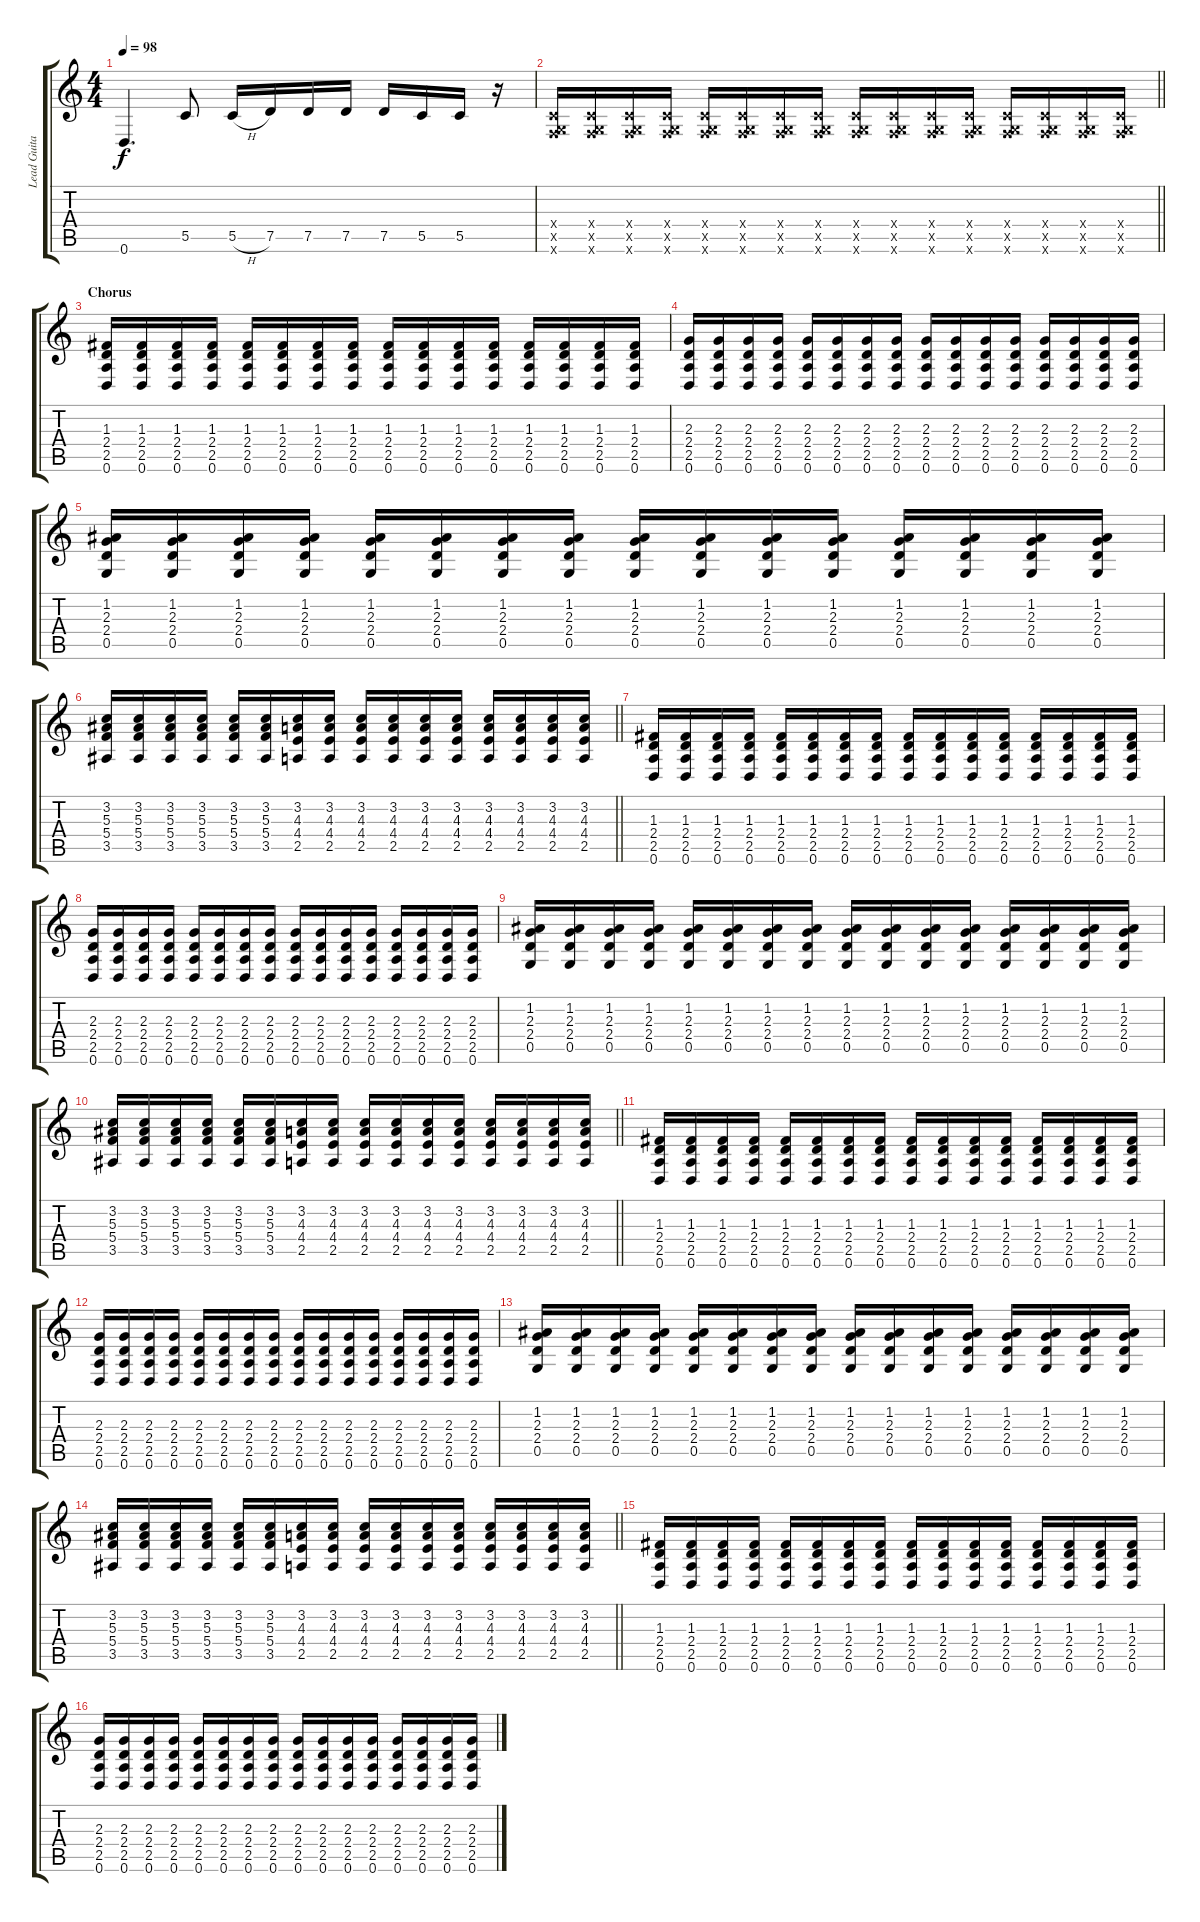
\track ("Lead Guitar " "Lead Guita") {instrument distortionguitar bank 32}
\staff {score tabs}
\tuning (D4 A3 F3 C3 G2 D2) {hide}
\ts (4 4)
\tempo 98
\clef g2
\ks c
0.6.4{d dy f} 5.5.8 5.5{h}.16 7.5.16 7.5.16 7.5.16 7.5.16 5.5.16 5.5.16 r.16 |
\barLineRight lightlight
(0.4{x} 0.5{x} 3.6{x}).16 (0.4{x} 0.5{x} 3.6{x}).16 (0.4{x} 0.5{x} 3.6{x}).16 (0.4{x} 0.5{x} 3.6{x}).16 (0.4{x} 0.5{x} 3.6{x}).16 (0.4{x} 0.5{x} 3.6{x}).16 (0.4{x} 0.5{x} 3.6{x}).16 (0.4{x} 0.5{x} 3.6{x}).16 (0.4{x} 0.5{x} 3.6{x}).16 (0.4{x} 0.5{x} 3.6{x}).16 (0.4{x} 0.5{x} 3.6{x}).16 (0.4{x} 0.5{x} 3.6{x}).16 (0.4{x} 0.5{x} 3.6{x}).16 (0.4{x} 0.5{x} 3.6{x}).16 (0.4{x} 0.5{x} 3.6{x}).16 (0.4{x} 0.5{x} 3.6{x}).16 |
\section ("" "Chorus")
(1.3 2.4 2.5 0.6).16 (1.3 2.4 2.5 0.6).16 (1.3 2.4 2.5 0.6).16 (1.3 2.4 2.5 0.6).16 (1.3 2.4 2.5 0.6).16 (1.3 2.4 2.5 0.6).16 (1.3 2.4 2.5 0.6).16 (1.3 2.4 2.5 0.6).16 (1.3 2.4 2.5 0.6).16 (1.3 2.4 2.5 0.6).16 (1.3 2.4 2.5 0.6).16 (1.3 2.4 2.5 0.6).16 (1.3 2.4 2.5 0.6).16 (1.3 2.4 2.5 0.6).16 (1.3 2.4 2.5 0.6).16 (1.3 2.4 2.5 0.6).16 |
(2.3 2.4 2.5 0.6).16 (2.3 2.4 2.5 0.6).16 (2.3 2.4 2.5 0.6).16 (2.3 2.4 2.5 0.6).16 (2.3 2.4 2.5 0.6).16 (2.3 2.4 2.5 0.6).16 (2.3 2.4 2.5 0.6).16 (2.3 2.4 2.5 0.6).16 (2.3 2.4 2.5 0.6).16 (2.3 2.4 2.5 0.6).16 (2.3 2.4 2.5 0.6).16 (2.3 2.4 2.5 0.6).16 (2.3 2.4 2.5 0.6).16 (2.3 2.4 2.5 0.6).16 (2.3 2.4 2.5 0.6).16 (2.3 2.4 2.5 0.6).16 |
(1.2 2.3 2.4 0.5).16 (1.2 2.3 2.4 0.5).16 (1.2 2.3 2.4 0.5).16 (1.2 2.3 2.4 0.5).16 (1.2 2.3 2.4 0.5).16 (1.2 2.3 2.4 0.5).16 (1.2 2.3 2.4 0.5).16 (1.2 2.3 2.4 0.5).16 (1.2 2.3 2.4 0.5).16 (1.2 2.3 2.4 0.5).16 (1.2 2.3 2.4 0.5).16 (1.2 2.3 2.4 0.5).16 (1.2 2.3 2.4 0.5).16 (1.2 2.3 2.4 0.5).16 (1.2 2.3 2.4 0.5).16 (1.2 2.3 2.4 0.5).16 |
\barLineRight lightlight
(3.2 5.3 5.4 3.5).16 (3.2 5.3 5.4 3.5).16 (3.2 5.3 5.4 3.5).16 (3.2 5.3 5.4 3.5).16 (3.2 5.3 5.4 3.5).16 (3.2 5.3 5.4 3.5).16 (3.2 4.3 4.4 2.5).16 (3.2 4.3 4.4 2.5).16 (3.2 4.3 4.4 2.5).16 (3.2 4.3 4.4 2.5).16 (3.2 4.3 4.4 2.5).16 (3.2 4.3 4.4 2.5).16 (3.2 4.3 4.4 2.5).16 (3.2 4.3 4.4 2.5).16 (3.2 4.3 4.4 2.5).16 (3.2 4.3 4.4 2.5).16 |
(1.3 2.4 2.5 0.6).16 (1.3 2.4 2.5 0.6).16 (1.3 2.4 2.5 0.6).16 (1.3 2.4 2.5 0.6).16 (1.3 2.4 2.5 0.6).16 (1.3 2.4 2.5 0.6).16 (1.3 2.4 2.5 0.6).16 (1.3 2.4 2.5 0.6).16 (1.3 2.4 2.5 0.6).16 (1.3 2.4 2.5 0.6).16 (1.3 2.4 2.5 0.6).16 (1.3 2.4 2.5 0.6).16 (1.3 2.4 2.5 0.6).16 (1.3 2.4 2.5 0.6).16 (1.3 2.4 2.5 0.6).16 (1.3 2.4 2.5 0.6).16 |
(2.3 2.4 2.5 0.6).16 (2.3 2.4 2.5 0.6).16 (2.3 2.4 2.5 0.6).16 (2.3 2.4 2.5 0.6).16 (2.3 2.4 2.5 0.6).16 (2.3 2.4 2.5 0.6).16 (2.3 2.4 2.5 0.6).16 (2.3 2.4 2.5 0.6).16 (2.3 2.4 2.5 0.6).16 (2.3 2.4 2.5 0.6).16 (2.3 2.4 2.5 0.6).16 (2.3 2.4 2.5 0.6).16 (2.3 2.4 2.5 0.6).16 (2.3 2.4 2.5 0.6).16 (2.3 2.4 2.5 0.6).16 (2.3 2.4 2.5 0.6).16 |
(1.2 2.3 2.4 0.5).16 (1.2 2.3 2.4 0.5).16 (1.2 2.3 2.4 0.5).16 (1.2 2.3 2.4 0.5).16 (1.2 2.3 2.4 0.5).16 (1.2 2.3 2.4 0.5).16 (1.2 2.3 2.4 0.5).16 (1.2 2.3 2.4 0.5).16 (1.2 2.3 2.4 0.5).16 (1.2 2.3 2.4 0.5).16 (1.2 2.3 2.4 0.5).16 (1.2 2.3 2.4 0.5).16 (1.2 2.3 2.4 0.5).16 (1.2 2.3 2.4 0.5).16 (1.2 2.3 2.4 0.5).16 (1.2 2.3 2.4 0.5).16 |
\barLineRight lightlight
(3.2 5.3 5.4 3.5).16 (3.2 5.3 5.4 3.5).16 (3.2 5.3 5.4 3.5).16 (3.2 5.3 5.4 3.5).16 (3.2 5.3 5.4 3.5).16 (3.2 5.3 5.4 3.5).16 (3.2 4.3 4.4 2.5).16 (3.2 4.3 4.4 2.5).16 (3.2 4.3 4.4 2.5).16 (3.2 4.3 4.4 2.5).16 (3.2 4.3 4.4 2.5).16 (3.2 4.3 4.4 2.5).16 (3.2 4.3 4.4 2.5).16 (3.2 4.3 4.4 2.5).16 (3.2 4.3 4.4 2.5).16 (3.2 4.3 4.4 2.5).16 |
(1.3 2.4 2.5 0.6).16 (1.3 2.4 2.5 0.6).16 (1.3 2.4 2.5 0.6).16 (1.3 2.4 2.5 0.6).16 (1.3 2.4 2.5 0.6).16 (1.3 2.4 2.5 0.6).16 (1.3 2.4 2.5 0.6).16 (1.3 2.4 2.5 0.6).16 (1.3 2.4 2.5 0.6).16 (1.3 2.4 2.5 0.6).16 (1.3 2.4 2.5 0.6).16 (1.3 2.4 2.5 0.6).16 (1.3 2.4 2.5 0.6).16 (1.3 2.4 2.5 0.6).16 (1.3 2.4 2.5 0.6).16 (1.3 2.4 2.5 0.6).16 |
(2.3 2.4 2.5 0.6).16 (2.3 2.4 2.5 0.6).16 (2.3 2.4 2.5 0.6).16 (2.3 2.4 2.5 0.6).16 (2.3 2.4 2.5 0.6).16 (2.3 2.4 2.5 0.6).16 (2.3 2.4 2.5 0.6).16 (2.3 2.4 2.5 0.6).16 (2.3 2.4 2.5 0.6).16 (2.3 2.4 2.5 0.6).16 (2.3 2.4 2.5 0.6).16 (2.3 2.4 2.5 0.6).16 (2.3 2.4 2.5 0.6).16 (2.3 2.4 2.5 0.6).16 (2.3 2.4 2.5 0.6).16 (2.3 2.4 2.5 0.6).16 |
(1.2 2.3 2.4 0.5).16 (1.2 2.3 2.4 0.5).16 (1.2 2.3 2.4 0.5).16 (1.2 2.3 2.4 0.5).16 (1.2 2.3 2.4 0.5).16 (1.2 2.3 2.4 0.5).16 (1.2 2.3 2.4 0.5).16 (1.2 2.3 2.4 0.5).16 (1.2 2.3 2.4 0.5).16 (1.2 2.3 2.4 0.5).16 (1.2 2.3 2.4 0.5).16 (1.2 2.3 2.4 0.5).16 (1.2 2.3 2.4 0.5).16 (1.2 2.3 2.4 0.5).16 (1.2 2.3 2.4 0.5).16 (1.2 2.3 2.4 0.5).16 |
\barLineRight lightlight
(3.2 5.3 5.4 3.5).16 (3.2 5.3 5.4 3.5).16 (3.2 5.3 5.4 3.5).16 (3.2 5.3 5.4 3.5).16 (3.2 5.3 5.4 3.5).16 (3.2 5.3 5.4 3.5).16 (3.2 4.3 4.4 2.5).16 (3.2 4.3 4.4 2.5).16 (3.2 4.3 4.4 2.5).16 (3.2 4.3 4.4 2.5).16 (3.2 4.3 4.4 2.5).16 (3.2 4.3 4.4 2.5).16 (3.2 4.3 4.4 2.5).16 (3.2 4.3 4.4 2.5).16 (3.2 4.3 4.4 2.5).16 (3.2 4.3 4.4 2.5).16 |
(1.3 2.4 2.5 0.6).16 (1.3 2.4 2.5 0.6).16 (1.3 2.4 2.5 0.6).16 (1.3 2.4 2.5 0.6).16 (1.3 2.4 2.5 0.6).16 (1.3 2.4 2.5 0.6).16 (1.3 2.4 2.5 0.6).16 (1.3 2.4 2.5 0.6).16 (1.3 2.4 2.5 0.6).16 (1.3 2.4 2.5 0.6).16 (1.3 2.4 2.5 0.6).16 (1.3 2.4 2.5 0.6).16 (1.3 2.4 2.5 0.6).16 (1.3 2.4 2.5 0.6).16 (1.3 2.4 2.5 0.6).16 (1.3 2.4 2.5 0.6).16 |
(2.3 2.4 2.5 0.6).16 (2.3 2.4 2.5 0.6).16 (2.3 2.4 2.5 0.6).16 (2.3 2.4 2.5 0.6).16 (2.3 2.4 2.5 0.6).16 (2.3 2.4 2.5 0.6).16 (2.3 2.4 2.5 0.6).16 (2.3 2.4 2.5 0.6).16 (2.3 2.4 2.5 0.6).16 (2.3 2.4 2.5 0.6).16 (2.3 2.4 2.5 0.6).16 (2.3 2.4 2.5 0.6).16 (2.3 2.4 2.5 0.6).16 (2.3 2.4 2.5 0.6).16 (2.3 2.4 2.5 0.6).16 (2.3 2.4 2.5 0.6).16
